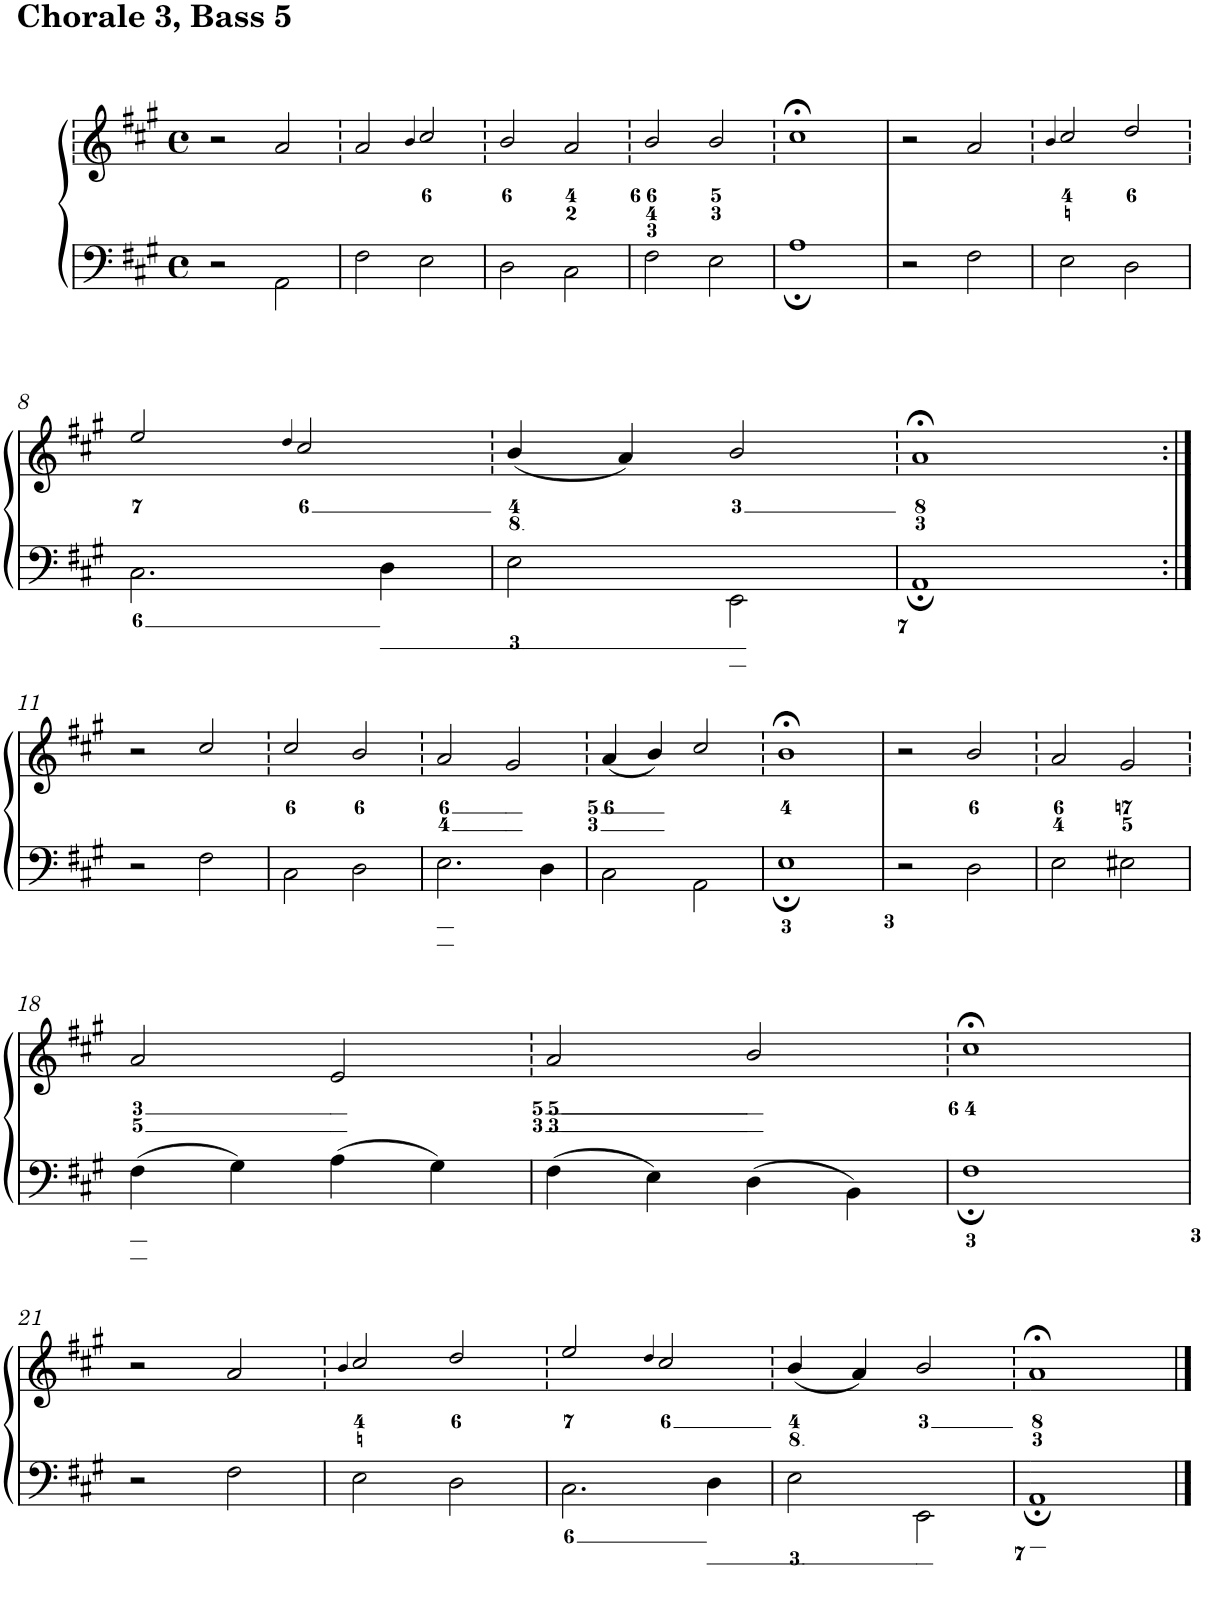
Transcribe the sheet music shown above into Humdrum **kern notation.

**kern	**kern
*part1	*part1
*staff2	*staff1
*I"Piano	*
*I'Pno.	*
*clefF4	*clefG2
*k[f#c#g#]	*k[f#c#g#]
*A:	*A:
*M4/4	*M4/4
*met(c)	*met(c)
=1	=1
2r	2r
2AA\	2a/
=2	=2
2F#\	2a/
.	4qb/
2E\	2cc#/
=3	=3
2D\	2b/
2C#\	2a/
=4	=4
2F#\	2b/
2E\	2b/
=5	=5
1A;	1cc#;<
=6	=6
2r	2r
2F#\	2a/
=7	=7
.	4qb/
2E\	2cc#/
2D\	2dd/
!!LO:LB:g=z
=8	=8
2.C#\	2ee/
.	4qdd/
.	2cc#/
4D\	.
=9	=9
2E\	(4b/
.	4a/)
2EE\	2b/
=10	=10
1AA;	1a;<
!!LO:LB:g=z
=11:|!	=11:|!
2r	2r
2F#\	2cc#/
=12	=12
2C#\	2cc#/
2D\	2b/
=13	=13
2.E\	2a/
.	2g#/
4D\	.
=14	=14
2C#\	(4a/
.	4b/)
2AA\	2cc#/
=15	=15
1E;	1b;<
=16	=16
2r	2r
2D\	2b/
=17	=17
2E\	2a/
2E#X\	2g#/
!!LO:LB:g=z
=18	=18
4F#\	2a/
4G#\	.
4A\	2e/
4G#\	.
=19	=19
4F#\	2a/
4E\	.
4D\	2b/
4BB\	.
=20	=20
1F#;	1cc#;<
!!LO:LB:g=z
=21	=21
2r	2r
2F#\	2a/
=22	=22
.	4qb/
2E\	2cc#/
2D\	2dd/
=23	=23
2.C#\	2ee/
.	4qdd/
.	2cc#/
4D\	.
=24	=24
2E\	(4b/
.	4a/)
2EE\	2b/
=25	=25
1AA;	1a;<
==	==
*-	*-
